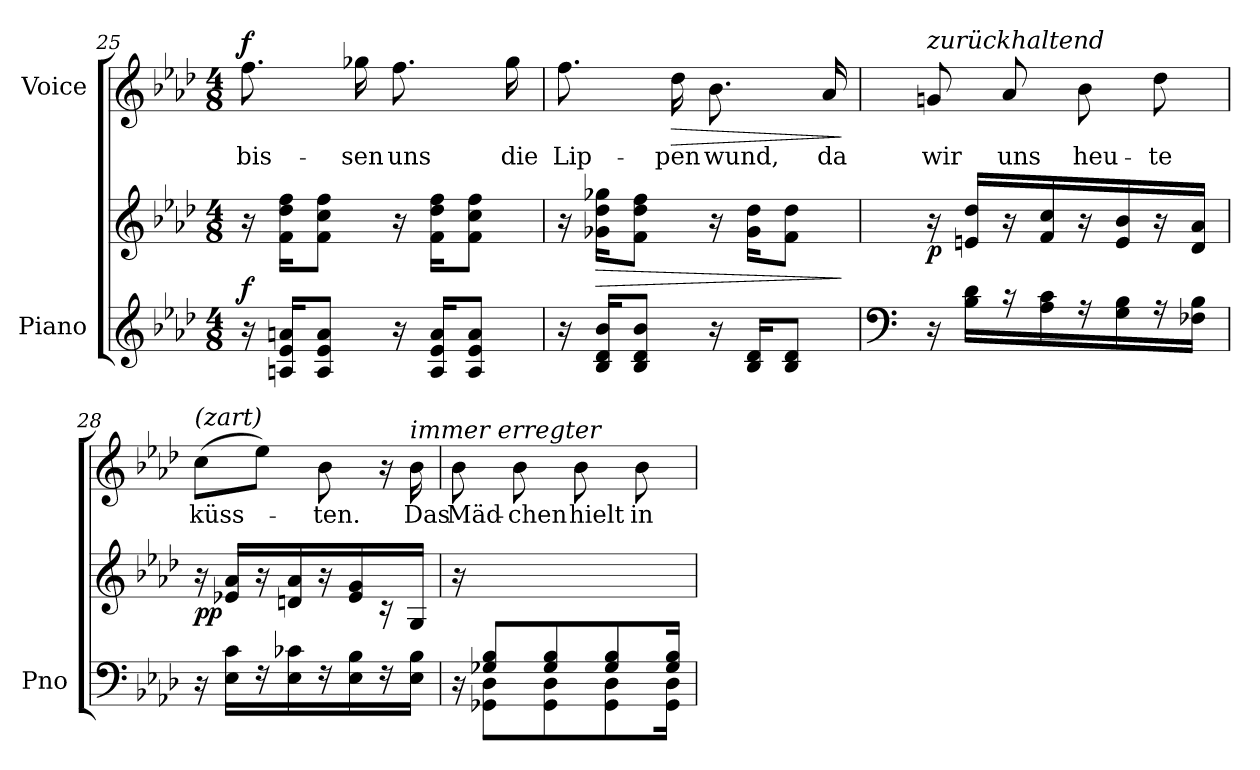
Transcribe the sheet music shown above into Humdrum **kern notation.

**kern	**kern	**dynam	**kern	**text	**dynam
*part2	*part2	*part2	*part1	*part1	*part1
*staff3	*staff2	*staff2/3	*staff1	*staff1	*staff1
*I"Piano	*	*	*I"Voice	*	*
*I'Pno	*	*	*	*	*
*clefG2	*clefG2	*	*clefG2	*	*
*k[b-e-a-d-]	*k[b-e-a-d-]	*	*k[b-e-a-d-]	*	*
*M4/8	*M4/8	*	*M4/8	*	*
=25	=25	=25	=25	=25	=25
!	!	!LO:DY:a=2	!	!	!LO:DY:a
16r	16r	f	8.ff\	bis-	f
16An/ 16e-/ 16an/KL	16f\ 16dd-\ 16ff\KL	.	.	.	.
8A/ 8e-/ 8a/J	8f\ 8cc\ 8ff\J	.	.	.	.
.	.	.	16gg-X\	-sen	.
16r	16r	.	8.ff\	uns	.
16A/ 16e-/ 16a/KL	16f\ 16dd-\ 16ff\KL	.	.	.	.
8A/ 8e-/ 8a/J	8f\ 8cc\ 8ff\J	.	.	.	.
.	.	.	16gg-\	die	.
=26	=26	=26	=26	=26	=26
16r	16r	.	8.ff\	Lip-	.
!	!	!LO:HP:b	!	!	!
16B-/ 16d-/ 16b-/KL	16g-X\ 16dd-\ 16gg-X\KL	>	.	.	.
8B-/ 8d-/ 8b-/J	8f\ 8dd-\ 8ff\J	.	.	.	.
!	!	!	!	!	!LO:HP:b
.	.	.	16dd-\	-pen	>
16r	16r	.	8.b-\	wund,	.
16B-/ 16d-/KL	16g-\ 16dd-\KL	.	.	.	.
8B-/ 8d-/J	8f\ 8dd-\J	.	.	.	.
.	.	.	16a-/	da	.
.	.	]	.	.	]
=27	=27	=27	=27	=27	=27
*clefF4	*	*	*	*	*
!	!	!	!LO:TX:i:t=zurückhaltend	!	!
!	!	!LO:DY:b	!	!	!
16r	16r	p	8gn/	wir	.
16B-\ 16d-\LL	16en/ 16dd-/LL	.	.	.	.
16r	16r	.	8a-/	uns	.
16A-\ 16c\	16f/ 16cc/	.	.	.	.
16r	16r	.	8b-\	heu-	.
16G\ 16B-\	16e/ 16b-/	.	.	.	.
16r	16r	.	8dd-\	-te	.
16F-X\ 16B-\JJ	16d-/ 16a-/JJ	.	.	.	.
=28	=28	=28	=28	=28	=28
!	!	!	!LO:TX:i:t=(zart)	!	!
!	!	!LO:DY:b	!	!	!
16r	16r	pp	(8cc\L	küss-	.
16E-\ 16c\LL	16e-X/ 16a-/LL	.	.	.	.
16r	16r	.	8ee-\J)	.	.
16E-\ 16c-X\	16dn/ 16a-/	.	.	.	.
16r	16r	.	8b-\	-ten.	.
16E-\ 16B-\	16e-/ 16g/	.	.	.	.
16r	16r	.	16r	.	.
!	!	!	!LO:TX:a:i:t=immer erregter	!	!
16E-\ 16B-\JJ	16G/JJ	.	16b-\	Das	.
=29	=29	=29	=29	=29	=29
*^	*	*	*	*	*
16ryy	16r	16r	.	8b-\	Mäd-	.
8G-X/ 8B-/L	8GG-X\ 8D-\L	4..ryy	.	.	.	.
.	.	.	.	8b-\	-chen	.
8G-/ 8B-/	8GG-\ 8D-\	.	.	.	.	.
.	.	.	.	8b-\	hielt	.
8G-/ 8B-/	8GG-\ 8D-\	.	.	.	.	.
.	.	.	.	8b-\	in	.
16G-/ 16B-/Jk	16GG-\ 16D-\Jk	.	.	.	.	.
*v	*v	*	*	*	*	*
=	=	=	=	=	=
*-	*-	*-	*-	*-	*-
